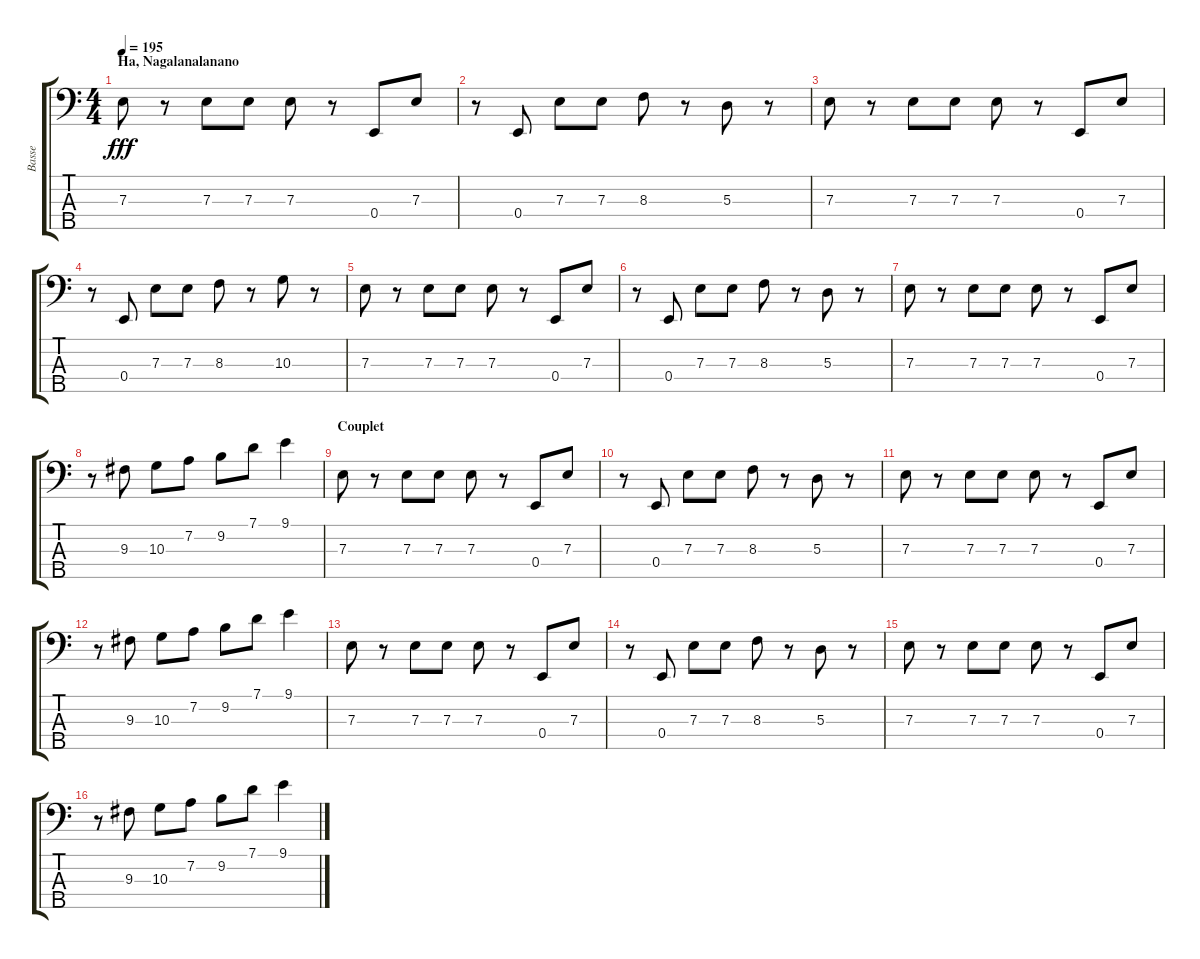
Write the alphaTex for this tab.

\track ("Basse" "Basse") {instrument electricbassfinger}
\staff {score tabs}
\tuning (G2 D2 A1 E1 B0) {hide}
\ts (4 4)
\section ("" "Ha, Nagalanalanano")
\tempo 195
\clef f4
\ks c
7.3.8{dy fff} r.8 7.3.8 7.3.8 7.3.8 r.8 0.4.8 7.3.8 |
r.8 0.4.8 7.3.8 7.3.8 8.3.8 r.8 5.3.8 r.8 |
7.3.8 r.8 7.3.8 7.3.8 7.3.8 r.8 0.4.8 7.3.8 |
r.8 0.4.8 7.3.8 7.3.8 8.3.8 r.8 10.3.8 r.8 |
7.3.8 r.8 7.3.8 7.3.8 7.3.8 r.8 0.4.8 7.3.8 |
r.8 0.4.8 7.3.8 7.3.8 8.3.8 r.8 5.3.8 r.8 |
7.3.8 r.8 7.3.8 7.3.8 7.3.8 r.8 0.4.8 7.3.8 |
r.8 9.3.8 10.3.8 7.2.8 9.2.8 7.1.8 9.1.4 |
\section ("" "Couplet")
7.3.8 r.8 7.3.8 7.3.8 7.3.8 r.8 0.4.8 7.3.8 |
r.8 0.4.8 7.3.8 7.3.8 8.3.8 r.8 5.3.8 r.8 |
7.3.8 r.8 7.3.8 7.3.8 7.3.8 r.8 0.4.8 7.3.8 |
r.8 9.3.8 10.3.8 7.2.8 9.2.8 7.1.8 9.1.4 |
7.3.8 r.8 7.3.8 7.3.8 7.3.8 r.8 0.4.8 7.3.8 |
r.8 0.4.8 7.3.8 7.3.8 8.3.8 r.8 5.3.8 r.8 |
7.3.8 r.8 7.3.8 7.3.8 7.3.8 r.8 0.4.8 7.3.8 |
r.8 9.3.8 10.3.8 7.2.8 9.2.8 7.1.8 9.1.4
